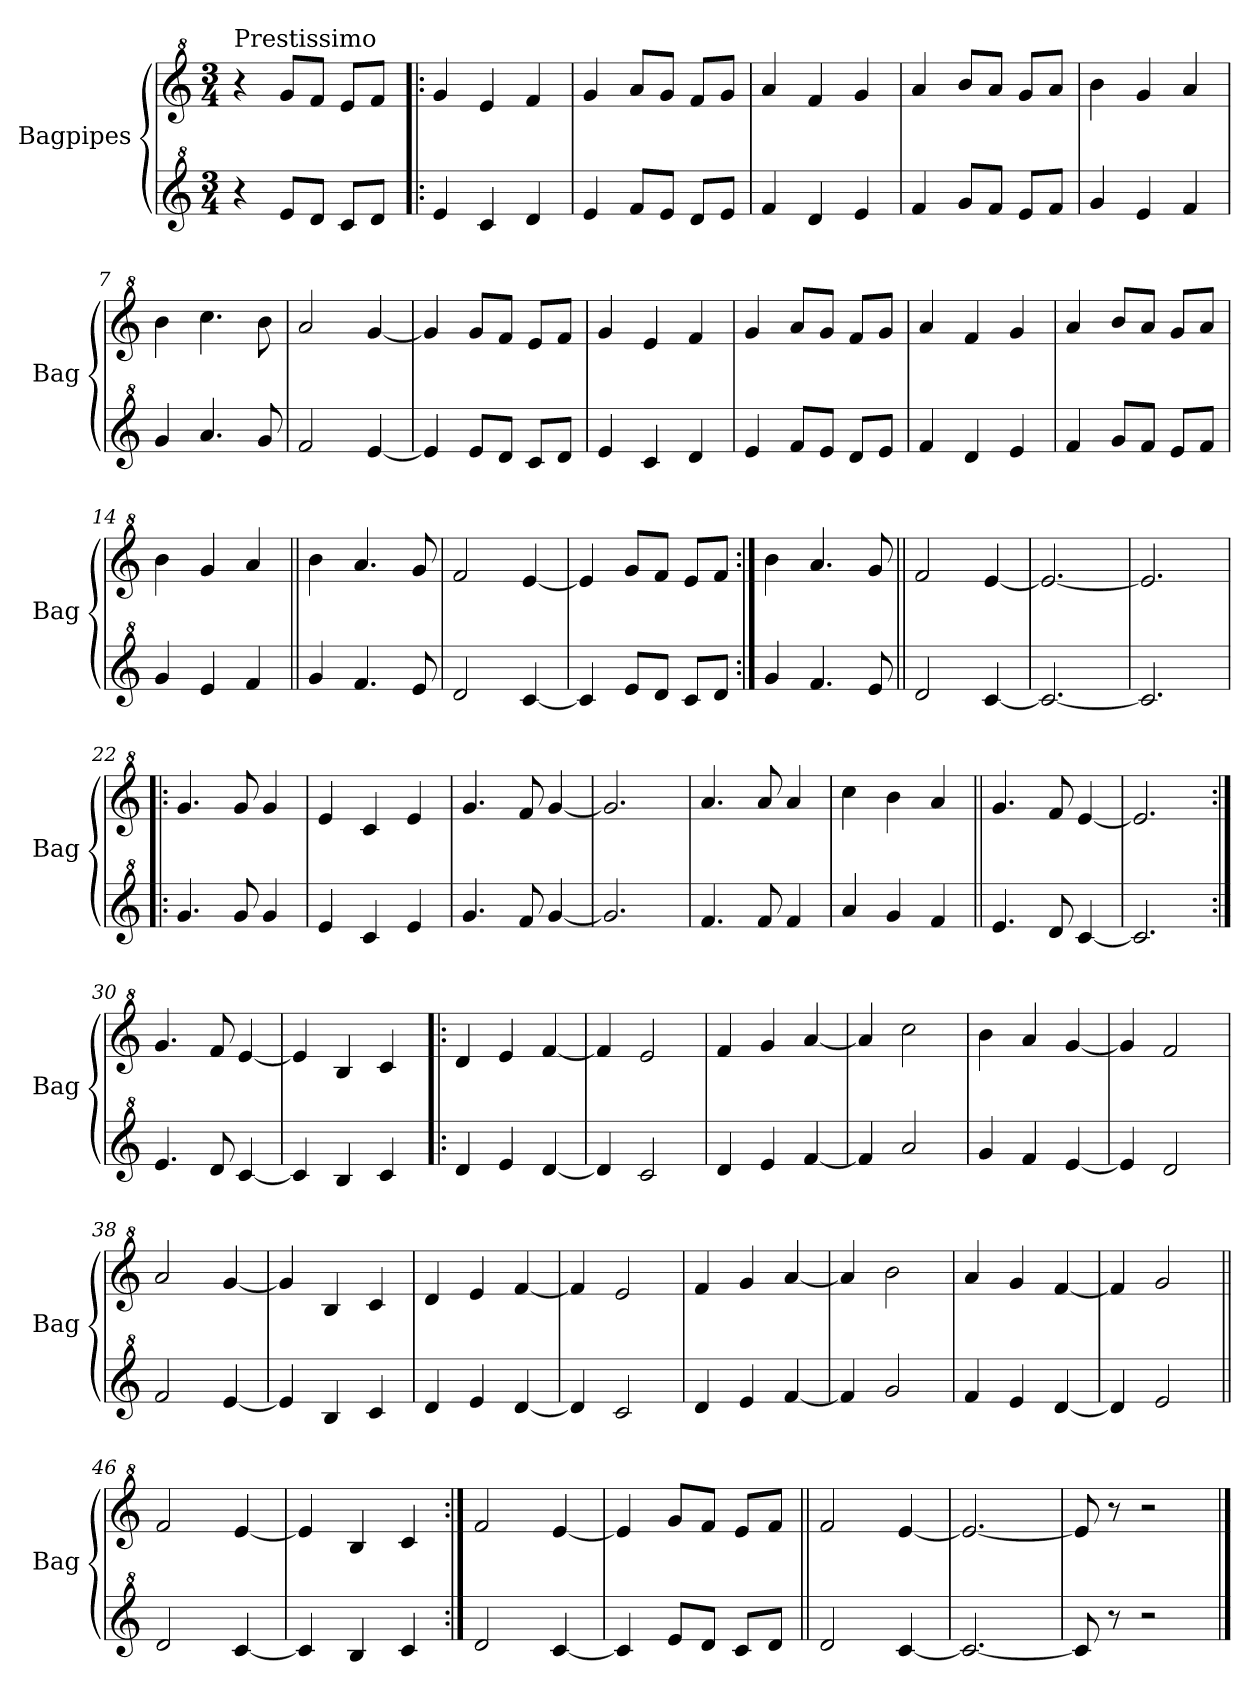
**kern	**kern
*part2	*part1
*staff2	*staff1
*I"Bagpipes	*I"Bagpipes
*I'Bag	*I'Bag
*clefG^2	*clefG^2
*k[]	*k[]
*C:	*C:
*M3/4	*M3/4
=1	=1
!	!LO:TX:a:t=Prestissimo
4r	4r
8ee/L	8gg/L
8dd/J	8ff/J
8cc/L	8ee/L
8dd/J	8ff/J
=2!|:	=2!|:
4ee/	4gg/
4cc/	4ee/
4dd/	4ff/
=3	=3
4ee/	4gg/
8ff/L	8aa/L
8ee/J	8gg/J
8dd/L	8ff/L
8ee/J	8gg/J
=4	=4
4ff/	4aa/
4dd/	4ff/
4ee/	4gg/
=5	=5
4ff/	4aa/
8gg/L	8bb/L
8ff/J	8aa/J
8ee/L	8gg/L
8ff/J	8aa/J
=6	=6
4gg/	4bb\
4ee/	4gg/
4ff/	4aa/
=7	=7
4gg/	4bb\
4.aa/	4.ccc\
8gg/	8bb\
=8	=8
2ff/	2aa/
[4ee/	[4gg/
=9	=9
4ee/]	4gg/]
8ee/L	8gg/L
8dd/J	8ff/J
8cc/L	8ee/L
8dd/J	8ff/J
=10	=10
4ee/	4gg/
4cc/	4ee/
4dd/	4ff/
!!LO:LB:g=z
=11	=11
4ee/	4gg/
8ff/L	8aa/L
8ee/J	8gg/J
8dd/L	8ff/L
8ee/J	8gg/J
=12	=12
4ff/	4aa/
4dd/	4ff/
4ee/	4gg/
=13	=13
4ff/	4aa/
8gg/L	8bb/L
8ff/J	8aa/J
8ee/L	8gg/L
8ff/J	8aa/J
=14	=14
4gg/	4bb\
4ee/	4gg/
4ff/	4aa/
=15||	=15||
4gg/	4bb\
4.ff/	4.aa/
8ee/	8gg/
=16	=16
2dd/	2ff/
[4cc/	[4ee/
=17	=17
4cc/]	4ee/]
8ee/L	8gg/L
8dd/J	8ff/J
8cc/L	8ee/L
8dd/J	8ff/J
=18:|!	=18:|!
4gg/	4bb\
4.ff/	4.aa/
8ee/	8gg/
=19||	=19||
2dd/	2ff/
[4cc/	[4ee/
=20	=20
2.cc/_	2.ee/_
=21	=21
2.cc/]	2.ee/]
!!LO:LB:g=z
=22!|:	=22!|:
4.gg/	4.gg/
8gg/	8gg/
4gg/	4gg/
=23	=23
4ee/	4ee/
4cc/	4cc/
4ee/	4ee/
=24	=24
4.gg/	4.gg/
8ff/	8ff/
[4gg/	[4gg/
=25	=25
2.gg/]	2.gg/]
=26	=26
4.ff/	4.aa/
8ff/	8aa/
4ff/	4aa/
=27	=27
4aa/	4ccc\
4gg/	4bb\
4ff/	4aa/
=28||	=28||
4.ee/	4.gg/
8dd/	8ff/
[4cc/	[4ee/
=29	=29
2.cc/]	2.ee/]
=30:|!	=30:|!
4.ee/	4.gg/
8dd/	8ff/
[4cc/	[4ee/
=31	=31
4cc/]	4ee/]
4b/	4b/
4cc/	4cc/
=32!|:	=32!|:
4dd/	4dd/
4ee/	4ee/
[4dd/	[4ff/
=33	=33
4dd/]	4ff/]
2cc/	2ee/
!!LO:LB:g=z
=34	=34
4dd/	4ff/
4ee/	4gg/
[4ff/	[4aa/
=35	=35
4ff/]	4aa/]
2aa/	2ccc\
=36	=36
4gg/	4bb\
4ff/	4aa/
[4ee/	[4gg/
=37	=37
4ee/]	4gg/]
2dd/	2ff/
=38	=38
2ff/	2aa/
[4ee/	[4gg/
=39	=39
4ee/]	4gg/]
4b/	4b/
4cc/	4cc/
=40	=40
4dd/	4dd/
4ee/	4ee/
[4dd/	[4ff/
=41	=41
4dd/]	4ff/]
2cc/	2ee/
=42	=42
4dd/	4ff/
4ee/	4gg/
[4ff/	[4aa/
=43	=43
4ff/]	4aa/]
2gg/	2bb\
=44	=44
4ff/	4aa/
4ee/	4gg/
[4dd/	[4ff/
=45	=45
4dd/]	4ff/]
2ee/	2gg/
=46||	=46||
2dd/	2ff/
[4cc/	[4ee/
=47	=47
4cc/]	4ee/]
4b/	4b/
4cc/	4cc/
!!LO:LB:g=z
=48:|!	=48:|!
2dd/	2ff/
[4cc/	[4ee/
=49	=49
4cc/]	4ee/]
8ee/L	8gg/L
8dd/J	8ff/J
8cc/L	8ee/L
8dd/J	8ff/J
=50||	=50||
2dd/	2ff/
[4cc/	[4ee/
=51	=51
2.cc/_	2.ee/_
=52	=52
8cc/]	8ee/]
8r	8r
2r	2r
==	==
*-	*-
